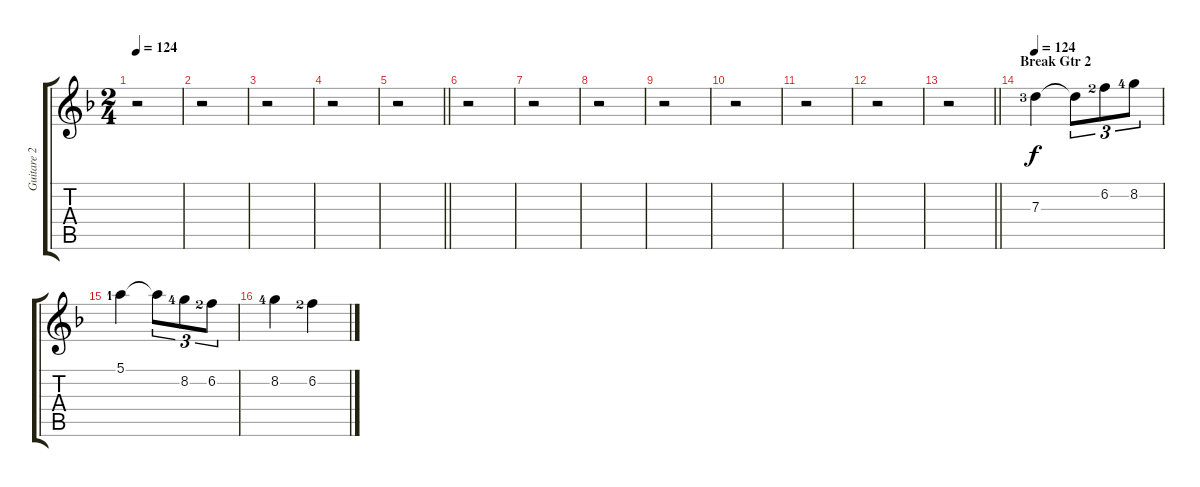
\track ("Guitare 2" "Guitare 2") {instrument acousticguitarnylon}
\staff {score tabs}
\tuning (E4 B3 G3 D3 A2 E2) {hide}
\ts (2 4)
\tempo 124
\clef g2
\ks dminor
r.2{dy f} |
r.2 |
r.2 |
r.2 |
\barLineRight lightlight
r.2 |
r.2 |
r.2 |
r.2 |
r.2 |
r.2 |
r.2 |
r.2 |
\barLineRight lightlight
r.2 |
\section ("" "Break Gtr 2")
\tempo 124
7.3{lf 4}.4{volume 13 balance 5 instrument acousticguitarnylon} 7.3{t}.8{tu (3 2)} 6.2{lf 3}.8{tu (3 2)} 8.2{lf 5}.8{tu (3 2)} |
5.1{lf 2}.4 5.1{t}.8{tu (3 2)} 8.2{lf 5}.8{tu (3 2)} 6.2{lf 3}.8{tu (3 2)} |
8.2{lf 5}.4 6.2{lf 3}.4
